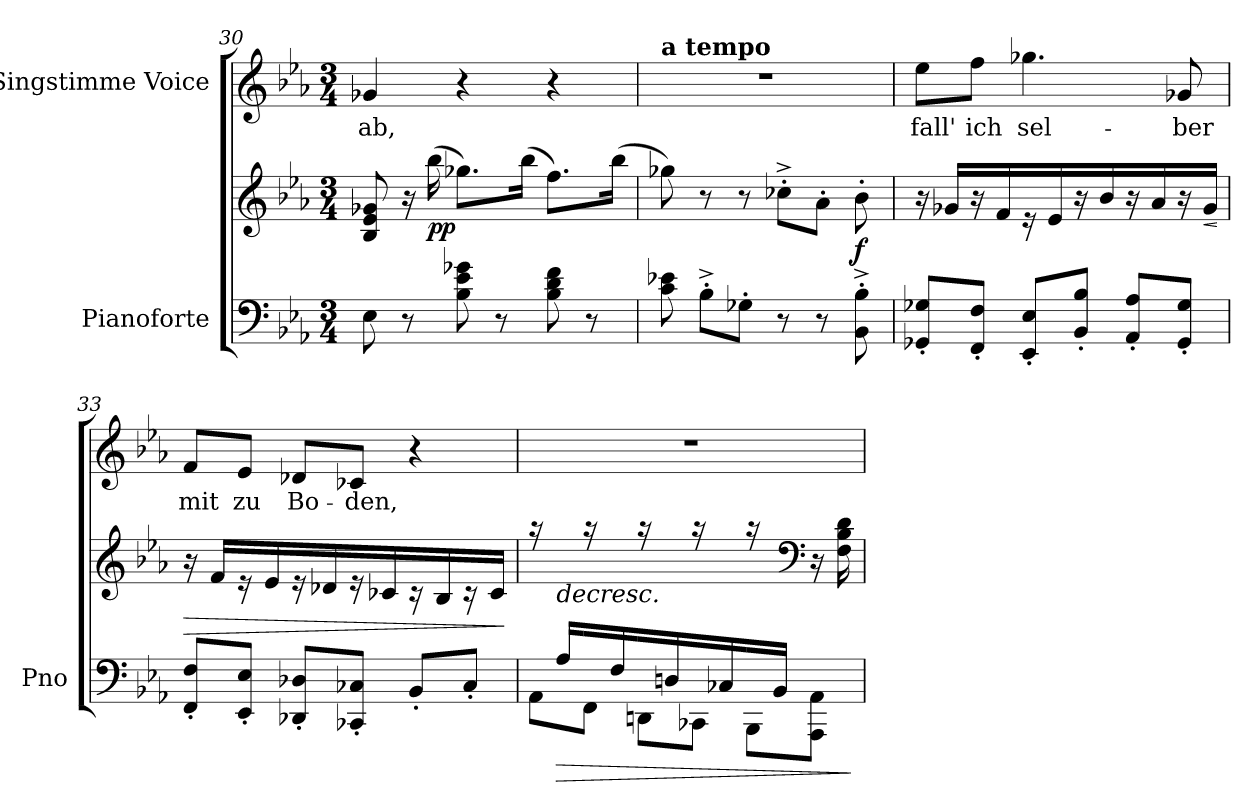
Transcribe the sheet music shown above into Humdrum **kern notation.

**kern	**kern	**dynam	**kern	**text
*part2	*part2	*part2	*part1	*part1
*staff3	*staff2	*staff2/3	*staff1	*staff1
*I"Pianoforte	*	*	*I"Singstimme Voice	*
*I'Pno	*	*	*	*
*clefF4	*clefG2	*	*clefG2	*
*k[b-e-a-]	*k[b-e-a-]	*	*k[b-e-a-]	*
*M3/4	*M3/4	*	*M3/4	*
=30	=30	=30	=30	=30
!	!	!	!	!LO:LY:b
8E-\	8B-/ 8e-/ 8g-X/	.	4g-X/	ab,
8r	16r	.	.	.
!	!	!LO:DY:b	!	!
.	(16bb-\	pp	.	.
8B-\ 8e-\ 8g-X\	8.gg-X\L)	.	4r	.
8r	.	.	.	.
.	(16bb-\Jk	.	.	.
8B-\ 8d\ 8f\	8.ff\L)	.	4r	.
8r	.	.	.	.
.	(16bb-\Jk	.	.	.
=31	=31	=31	=31	=31
*	*	*	*MM60	*
!	!	!	!LO:TX:a:B:t=a tempo	!
8c\ 8e-X\	8gg-X\)	.	2.r	.
8B-^'\L	8r	.	.	.
8G-X'\J	8r	.	.	.
8r	8cc-X^'\L	.	.	.
8r	8a-'\J	.	.	.
!	!	!LO:DY:a=2	!	!
8BB-\^' 8B-\^'	8b-'\	f	.	.
!!LO:LB:g=z
=32	=32	=32	=32	=32
!	!	!	!	!LO:LY:b
8GG-X/' 8G-X/'L	16r	.	8ee-\L	fall'
.	16g-X/LL	.	.	.
!	!	!	!	!LO:LY:b
8FF/' 8F/'J	16r	.	8ff\J	ich
.	16f/	.	.	.
!	!	!	!	!LO:LY:b
8EE-/' 8E-/'L	16r	.	4.gg-X\	sel-
.	16e-/	.	.	.
8BB-/' 8B-/'J	16r	.	.	.
.	16b-/	.	.	.
8AA-/' 8A-/'L	16r	.	.	.
.	16a-/	.	.	.
!	!	!	!	!LO:LY:b
8GG-/' 8G-/'J	16r	.	8g-X/	-ber
!	!	!LO:HP:b	!	!
.	16g-/JJ	<	.	.
.	.	[	.	.
=33	=33	=33	=33	=33
!	!	!LO:HP:b	!	!LO:LY:b
8FF/' 8F/'L	16r	>	8f/L	mit
.	16f/LL	.	.	.
!	!	!	!	!LO:LY:b
8EE-/' 8E-/'J	16r	.	8e-/J	zu
.	16e-/	.	.	.
!	!	!	!	!LO:LY:b
8DD-X/' 8D-X/'L	16r	.	8d-X/L	Bo-
.	16d-X/	.	.	.
!	!	!	!	!LO:LY:b
8CC-X/' 8C-X/'J	16r	.	8c-X/J	-den,
.	16c-X/	.	.	.
8BB-'/L	16r	.	4r	.
.	16B-/	.	.	.
8C-'/J	16r	.	.	.
.	16c-/JJ	.	.	.
.	.	]	.	.
=34	=34	=34	=34	=34
*^	*	*	*	*
16ryy	8AA-\L	16raa	.	2.r	.
!	!	!LO:TX:b:i:t=decresc.	!	!	!
!	!	!	!LO:HP:b=2	!	!
16A-/LL	.	16ryy	>	.	.
16ryy	8FF\J	16raa	.	.	.
16F/	.	16ryy	.	.	.
16ryy	8DDn\L	16raa	.	.	.
16Dn/	.	16ryy	.	.	.
16ryy	8CC-X\J	16raa	.	.	.
16C-X/	.	16ryy	.	.	.
16ryy	8BBB-\L	16raa	.	.	.
16BB-/JJ	.	16ryy	.	.	.
*	*	*clefF4	*	*	*
8ryy	8AAA-\ 8AA-\J	16r	.	.	.
.	.	16F\ 16B-\ 16d\	.	.	.
*v	*v	*	*	*	*
.	.	]	.	.
=	=	=	=	=
*-	*-	*-	*-	*-
